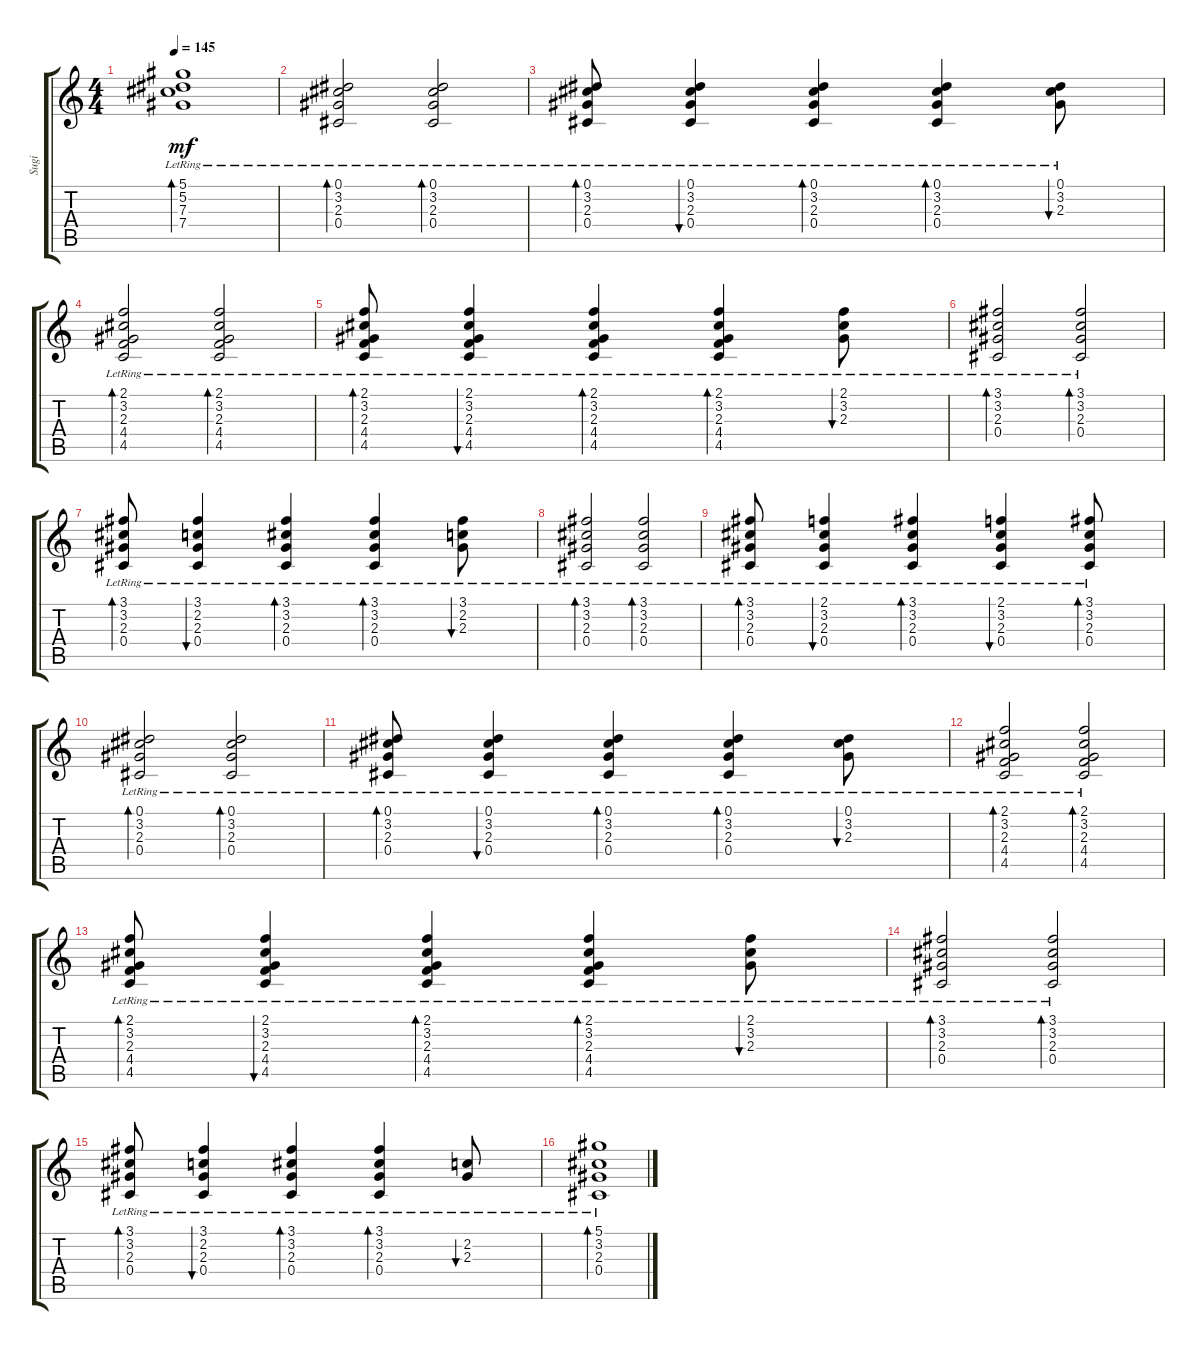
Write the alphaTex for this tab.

\track ("Sugi " "Sugi ") {instrument electricguitarjazz}
\staff {score tabs}
\tuning (Eb4 Bb3 Gb3 Db3 Ab2 Db2) {hide}
\ts (4 4)
\tempo 145
\clef g2
\ks c
(5.1{lr} 5.2{lr} 7.3{lr} 7.4{lr}).1{bd 120 dy mf} |
(0.1{lr} 3.2{lr} 2.3{lr} 0.4{lr}).2{bd 30} (0.1{lr} 3.2{lr} 2.3{lr} 0.4{lr}).2{bd 30} |
(0.1{lr} 3.2{lr} 2.3{lr} 0.4{lr}).8{bd 30} (0.1{lr} 3.2{lr} 2.3{lr} 0.4{lr}).4{bu 30} (0.1{lr} 3.2{lr} 2.3{lr} 0.4{lr}).4{bd 30} (0.1{lr} 3.2{lr} 2.3{lr} 0.4{lr}).4{bd 30} (0.1{lr} 3.2{lr} 2.3{lr}).8{bu 30} |
(2.1{lr} 3.2{lr} 2.3{lr} 4.4{lr} 4.5{lr}).2{bd 30} (2.1{lr} 3.2{lr} 2.3{lr} 4.4{lr} 4.5{lr}).2{bd 30} |
(2.1{lr} 3.2{lr} 2.3{lr} 4.4{lr} 4.5{lr}).8{bd 30} (2.1{lr} 3.2{lr} 2.3{lr} 4.4{lr} 4.5{lr}).4{bu 30} (2.1{lr} 3.2{lr} 2.3{lr} 4.4{lr} 4.5{lr}).4{bd 30} (2.1{lr} 3.2{lr} 2.3{lr} 4.4{lr} 4.5{lr}).4{bd 30} (2.1{lr} 3.2{lr} 2.3{lr}).8{bu 30} |
(3.1{lr} 3.2{lr} 2.3{lr} 0.4{lr}).2{bd 30} (3.1{lr} 3.2{lr} 2.3{lr} 0.4{lr}).2{bd 30} |
(3.1{lr} 3.2{lr} 2.3{lr} 0.4{lr}).8{bd 30} (3.1{lr} 2.2{lr} 2.3{lr} 0.4{lr}).4{bu 30} (3.1{lr} 3.2{lr} 2.3{lr} 0.4{lr}).4{bd 30} (3.1{lr} 3.2{lr} 2.3{lr} 0.4{lr}).4{bd 30} (3.1{lr} 2.2{lr} 2.3{lr}).8{bu 30} |
(3.1{lr} 3.2{lr} 2.3{lr} 0.4{lr}).2{bd 30} (3.1{lr} 3.2{lr} 2.3{lr} 0.4{lr}).2{bd 30} |
(3.1{lr} 3.2{lr} 2.3{lr} 0.4{lr}).8{bd 30} (2.1{lr} 3.2{lr} 2.3{lr} 0.4{lr}).4{bu 30} (3.1{lr} 3.2{lr} 2.3{lr} 0.4{lr}).4{bd 30} (2.1{lr} 3.2{lr} 2.3{lr} 0.4{lr}).4{bu 30} (3.1{lr} 3.2{lr} 2.3{lr} 0.4{lr}).8{bd 30} |
(0.1{lr} 3.2{lr} 2.3{lr} 0.4{lr}).2{bd 30} (0.1{lr} 3.2{lr} 2.3{lr} 0.4{lr}).2{bd 30} |
(0.1{lr} 3.2{lr} 2.3{lr} 0.4{lr}).8{bd 30} (0.1{lr} 3.2{lr} 2.3{lr} 0.4{lr}).4{bu 30} (0.1{lr} 3.2{lr} 2.3{lr} 0.4{lr}).4{bd 30} (0.1{lr} 3.2{lr} 2.3{lr} 0.4{lr}).4{bd 30} (0.1{lr} 3.2{lr} 2.3{lr}).8{bu 30} |
(2.1{lr} 3.2{lr} 2.3{lr} 4.4{lr} 4.5{lr}).2{bd 30} (2.1{lr} 3.2{lr} 2.3{lr} 4.4{lr} 4.5{lr}).2{bd 30} |
(2.1{lr} 3.2{lr} 2.3{lr} 4.4{lr} 4.5{lr}).8{bd 30} (2.1{lr} 3.2{lr} 2.3{lr} 4.4{lr} 4.5{lr}).4{bu 30} (2.1{lr} 3.2{lr} 2.3{lr} 4.4{lr} 4.5{lr}).4{bd 30} (2.1{lr} 3.2{lr} 2.3{lr} 4.4{lr} 4.5{lr}).4{bd 30} (2.1{lr} 3.2{lr} 2.3{lr}).8{bu 30} |
(3.1{lr} 3.2{lr} 2.3{lr} 0.4{lr}).2{bd 30} (3.1{lr} 3.2{lr} 2.3{lr} 0.4{lr}).2{bd 30} |
(3.1{lr} 3.2{lr} 2.3{lr} 0.4{lr}).8{bd 30} (3.1{lr} 2.2{lr} 2.3{lr} 0.4{lr}).4{bu 30} (3.1{lr} 3.2{lr} 2.3{lr} 0.4{lr}).4{bd 30} (3.1{lr} 3.2{lr} 2.3{lr} 0.4{lr}).4{bd 30} (2.2{lr} 2.3{lr}).8{bu 30} |
(5.1{lr} 3.2{lr} 2.3{lr} 0.4{lr}).1{bd 240}
